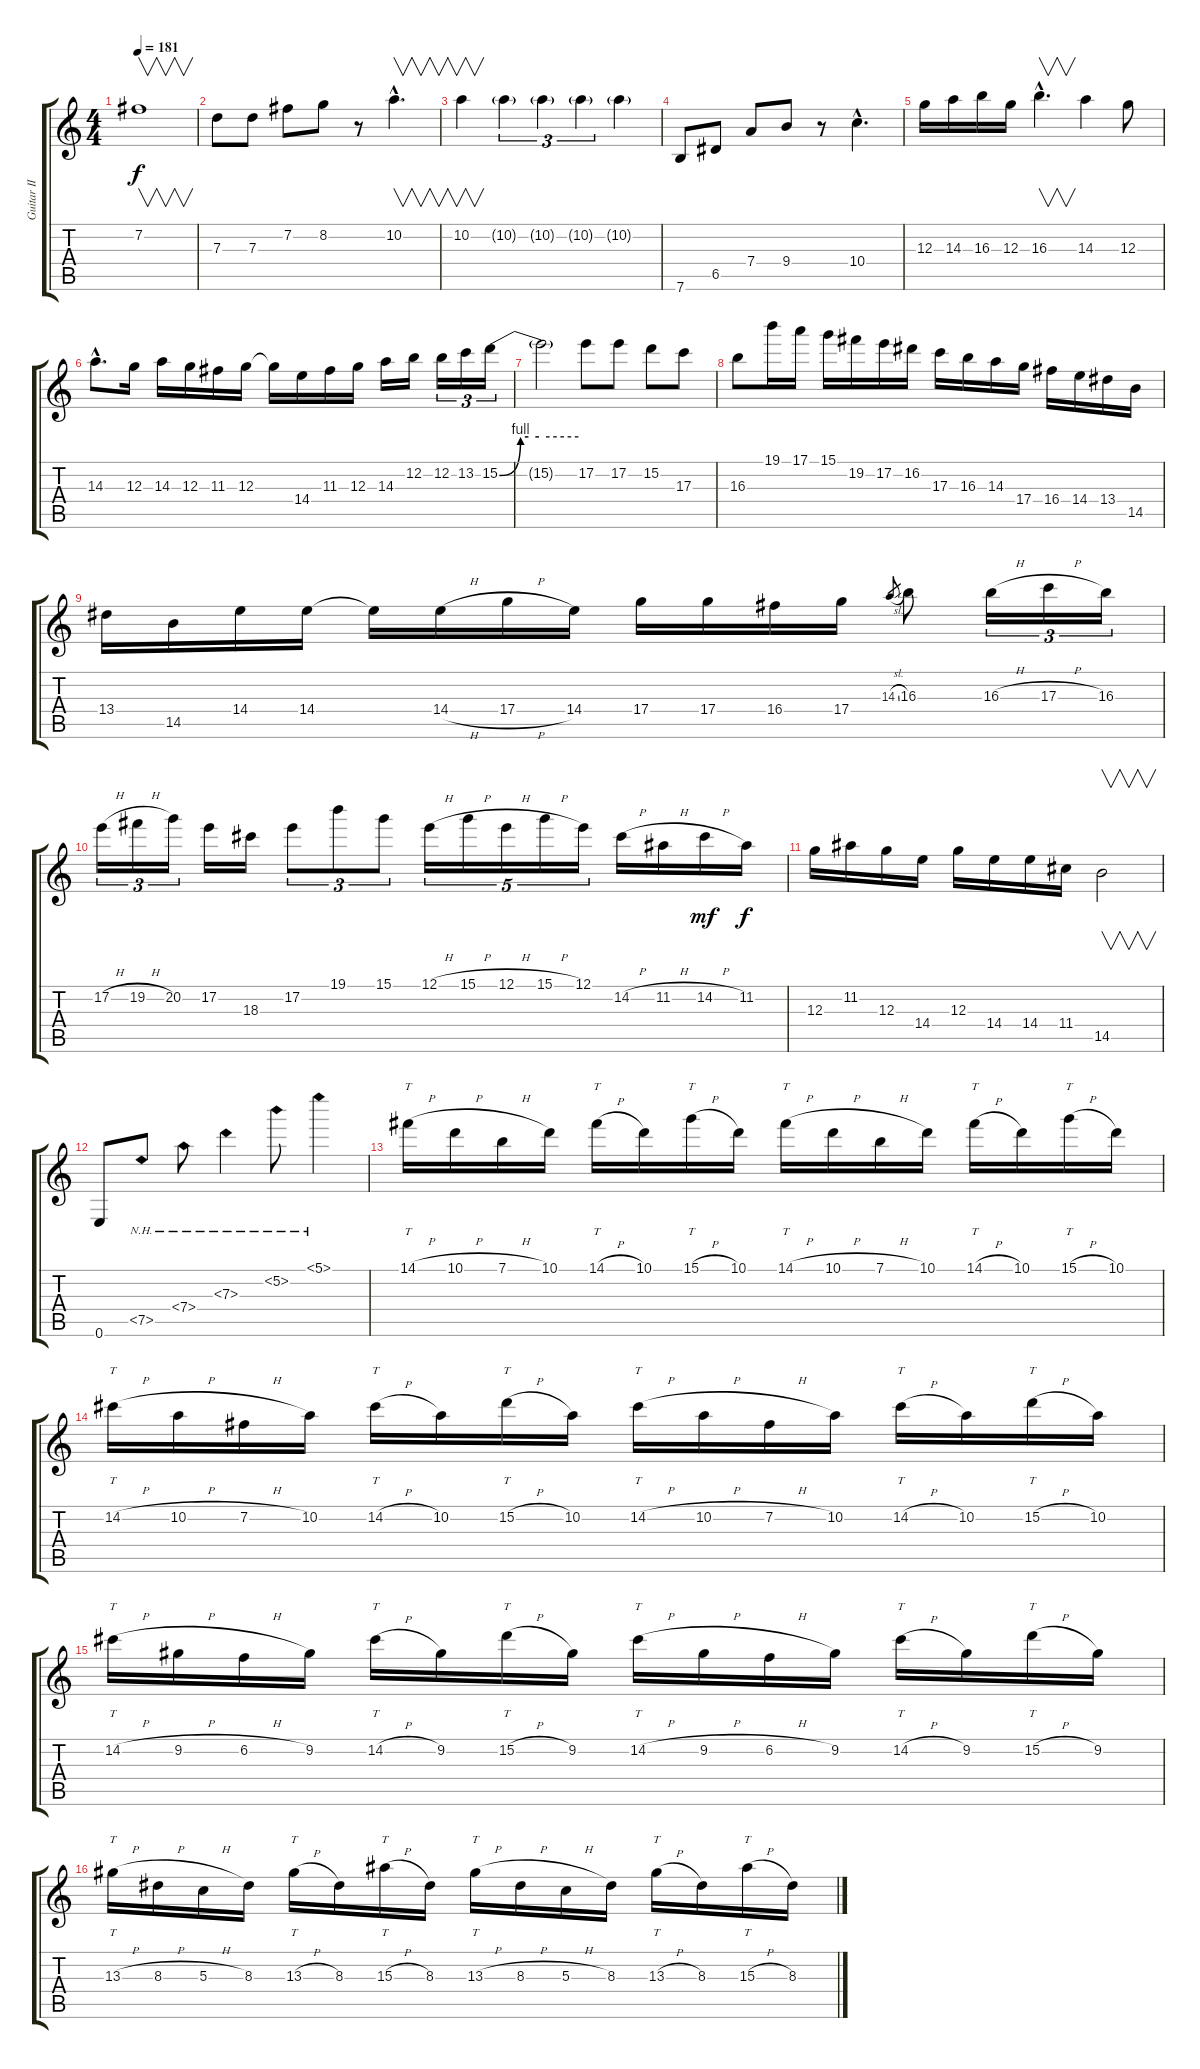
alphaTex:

\track ("Guitar II" "Guitar II") {instrument overdrivenguitar}
\staff {score tabs}
\tuning (E4 B3 G3 D3 A2 E2) {hide}
\ts (4 4)
\tempo 181
\clef g2
\ks c
7.2.1{v dy f} |
7.3.8 7.3.8 7.2.8 8.2.8 r.8 10.2{hac}.4{v d} |
10.2.4{v} 10.2{g}.4{tu (3 2)} 10.2{g}.4{tu (3 2)} 10.2{g}.4{tu (3 2)} 10.2{g}.4 |
7.6.8 6.5.8 7.4.8 9.4.8 r.8 10.4{hac}.4{d} |
12.3.16 14.3.16 16.3.16 12.3.16 16.3{hac}.4{v d} 14.3.4 12.3.8 |
14.3{hac}.8{d} 12.3.16 14.3.16 12.3.16 11.3.16 12.3.16 12.3{t}.16 14.4.16 11.3.16 12.3.16 14.3.16 12.2.16 12.2.16{tu (3 2)} 13.2.16{tu (3 2)} 15.2{be (custom 0 0 16 4 22 4 30 4 60 4)}.16{tu (3 2)} |
15.2{t}.2 17.2.8 17.2.8 15.2.8 17.3.8 |
16.3.8 19.1.16 17.1.16 15.1.16 19.2.16 17.2.16 16.2.16 17.3.16 16.3.16 14.3.16 17.4.16 16.4.16 14.4.16 13.4.16 14.5.16 |
13.4.16 14.5.16 14.4.16 14.4.16 14.4{t}.16 14.4{h}.16 17.4{h}.16 14.4.16 17.4.16 17.4.16 16.4.16 17.4.16 14.3{sl}.8{gr} 16.3.8 16.3{h}.16{tu (3 2)} 17.3{h}.16{tu (3 2)} 16.3.16{tu (3 2)} |
17.2{h}.16{tu (3 2)} 19.2{h}.16{tu (3 2)} 20.2.16{tu (3 2)} 17.2.16 18.3.16 17.2.8{tu (3 2)} 19.1.8{tu (3 2)} 15.1.8{tu (3 2)} 12.1{h}.16{tu (5 4)} 15.1{h}.16{tu (5 4)} 12.1{h}.16{tu (5 4)} 15.1{h}.16{tu (5 4)} 12.1.16{tu (5 4)} 14.2{h}.16 11.2{h}.16 14.2{h}.16{dy mf} 11.2.16{dy f} |
12.3.16 11.2.16 12.3.16 14.4.16 12.3.16 14.4.16 14.4.16 11.4.16 14.5.2{v} |
0.6.8 7.5{nh}.8 7.4{nh}.8 7.3{nh}.4 5.2{nh}.8 5.1{nh}.4 |
14.1{h}.16{tt} 10.1{h}.16 7.1{h}.16 10.1.16 14.1{h}.16{tt} 10.1.16 15.1{h}.16{tt} 10.1.16 14.1{h}.16{tt} 10.1{h}.16 7.1{h}.16 10.1.16 14.1{h}.16{tt} 10.1.16 15.1{h}.16{tt} 10.1.16 |
14.2{h}.16{tt} 10.2{h}.16 7.2{h}.16 10.2.16 14.2{h}.16{tt} 10.2.16 15.2{h}.16{tt} 10.2.16 14.2{h}.16{tt} 10.2{h}.16 7.2{h}.16 10.2.16 14.2{h}.16{tt} 10.2.16 15.2{h}.16{tt} 10.2.16 |
14.2{h}.16{tt} 9.2{h}.16 6.2{h}.16 9.2.16 14.2{h}.16{tt} 9.2.16 15.2{h}.16{tt} 9.2.16 14.2{h}.16{tt} 9.2{h}.16 6.2{h}.16 9.2.16 14.2{h}.16{tt} 9.2.16 15.2{h}.16{tt} 9.2.16 |
13.3{h}.16{tt} 8.3{h}.16 5.3{h}.16 8.3.16 13.3{h}.16{tt} 8.3.16 15.3{h}.16{tt} 8.3.16 13.3{h}.16{tt} 8.3{h}.16 5.3{h}.16 8.3.16 13.3{h}.16{tt} 8.3.16 15.3{h}.16{tt} 8.3.16
